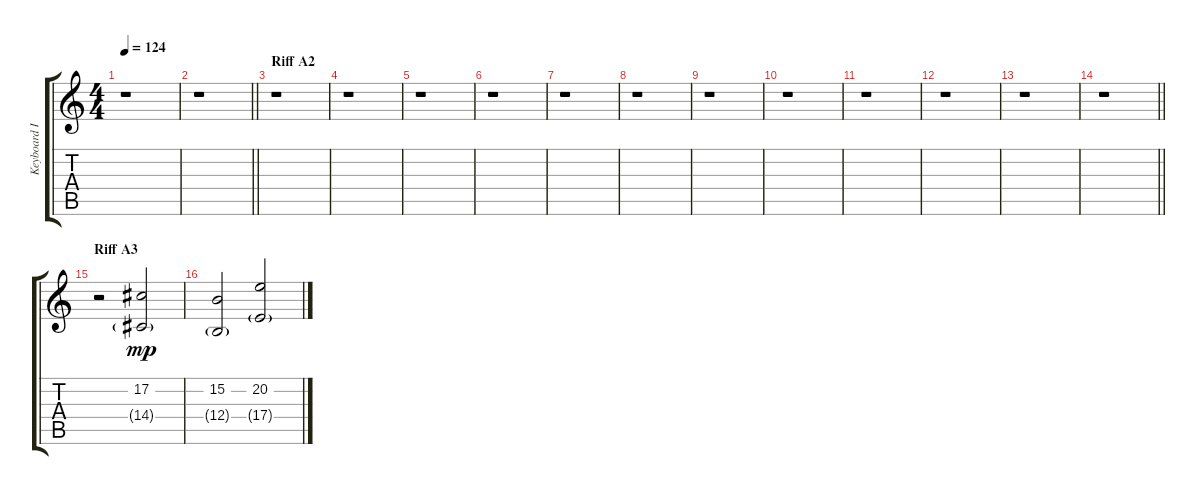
\track ("Keyboard II" "Keyboard I") {instrument trumpet}
\staff {score tabs}
\tuning (Db4 Ab3 E3 B2 Gb2 Db2) {hide}
\ts (4 4)
\tempo 124
\clef g2
\ks c
r.1{dy mf} |
\barLineRight lightlight
r.1 |
\section ("" "Riff A2")
r.1 |
r.1 |
r.1 |
r.1 |
r.1 |
r.1 |
r.1 |
r.1 |
r.1 |
r.1 |
r.1 |
\barLineRight lightlight
r.1 |
\section ("" "Riff A3")
r.2{instrument trumpet} (17.2 14.4{g}).2{dy mp} |
(15.2 12.4{g}).2 (20.2 17.4{g}).2
